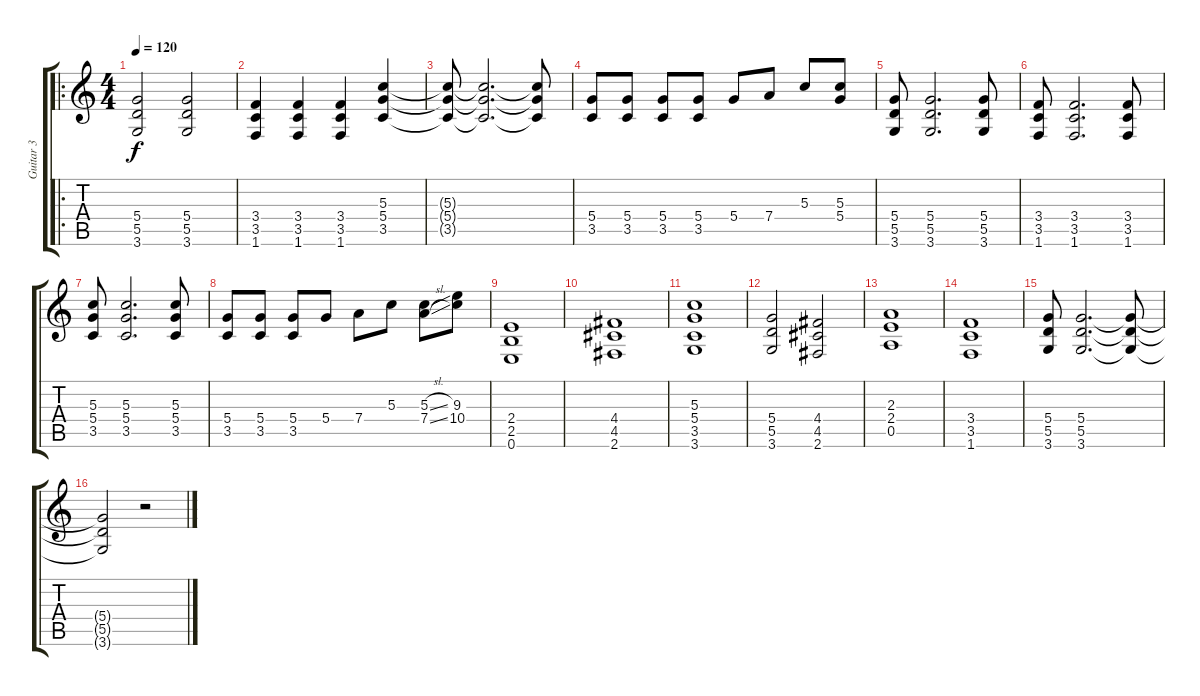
\track ("Guitar 3" "Guitar 3") {instrument overdrivenguitar}
\staff {score tabs}
\tuning (E4 B3 G3 D3 A2 E2) {hide}
\ro
\ts (4 4)
\tempo 120
\clef g2
\ks c
(5.4 5.5 3.6).2{dy f} (5.4 5.5 3.6).2 |
(3.4 3.5 1.6).4 (3.4 3.5 1.6).4 (3.4 3.5 1.6).4 (5.3 5.4 3.5).4 |
(5.3{t} 5.4{t} 3.5{t}).8 (5.3{t} 5.4{t} 3.5{t}).2{d} (5.3{t} 5.4{t} 3.5{t}).8 |
(5.4 3.5).8 (5.4 3.5).8 (5.4 3.5).8 (5.4 3.5).8 5.4.8 7.4.8 5.3.8 (5.3 5.4).8 |
(5.4 5.5 3.6).8 (5.4 5.5 3.6).2{d} (5.4 5.5 3.6).8 |
(3.4 3.5 1.6).8 (3.4 3.5 1.6).2{d} (3.4 3.5 1.6).8 |
(5.3 5.4 3.5).8 (5.3 5.4 3.5).2{d} (5.3 5.4 3.5).8 |
(5.4 3.5).8 (5.4 3.5).8 (5.4 3.5).8 5.4.8 7.4.8 5.3.8 (5.3{sl} 7.4{sl}).8 (9.3 10.4).8 |
(2.4 2.5 0.6).1 |
(4.4 4.5 2.6).1 |
(5.3 5.4 3.5 3.6).1 |
(5.4 5.5 3.6).2 (4.4 4.5 2.6).2 |
(2.3 2.4 0.5).1 |
(3.4 3.5 1.6).1 |
(5.4 5.5 3.6).8 (5.4 5.5 3.6).2{d} (5.4{t} 5.5{t} 3.6{t}).8 |
(5.4{t} 5.5{t} 3.6{t}).2 r.2
